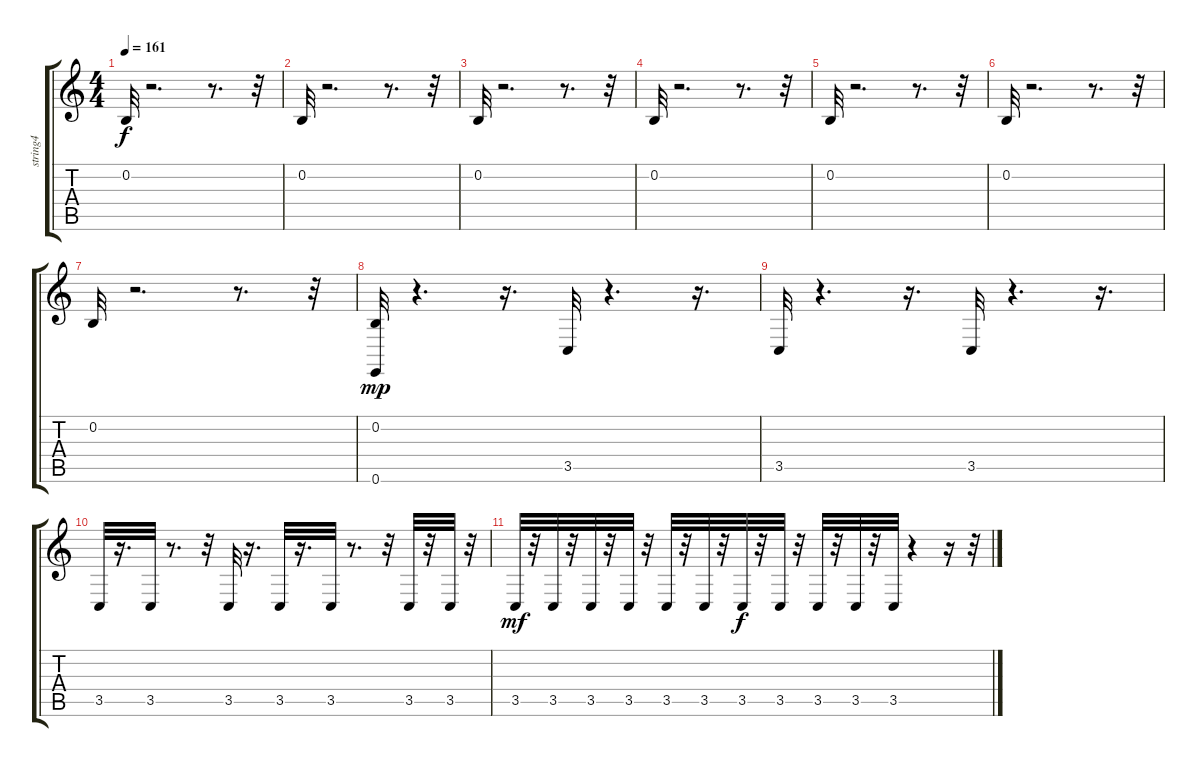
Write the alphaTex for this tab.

\track ("string4" "string4") {instrument stringensemble1}
\staff {score tabs}
\tuning (E4 B3 G3 D3 A2 E2) {hide}
\ts (4 4)
\tempo 161
\clef g2
\ks c
0.2.32{dy f} r.2{d} r.8{d} r.32 |
0.2.32 r.2{d} r.8{d} r.32 |
0.2.32 r.2{d} r.8{d} r.32 |
0.2.32 r.2{d} r.8{d} r.32 |
0.2.32 r.2{d} r.8{d} r.32 |
0.2.32 r.2{d} r.8{d} r.32 |
0.2.32 r.2{d} r.8{d} r.32 |
(0.2 0.6).32{dy mp} r.4{d} r.16{d} 3.5.32 r.4{d} r.16{d} |
3.5.32 r.4{d} r.16{d} 3.5.32 r.4{d} r.16{d} |
3.5.32 r.16{d} 3.5.32 r.8{d} r.32 3.5.32 r.16{d} 3.5.32 r.16{d} 3.5.32 r.8{d} r.32 3.5.32 r.32 3.5.32 r.32 |
3.5.32{dy mf} r.32 3.5.32 r.32 3.5.32 r.32 3.5.32 r.32 3.5.32 r.32 3.5.32 r.32 3.5.32{dy f} r.32 3.5.32 r.32 3.5.32 r.32 3.5.32 r.32 3.5.32 r.4 r.16 r.32
